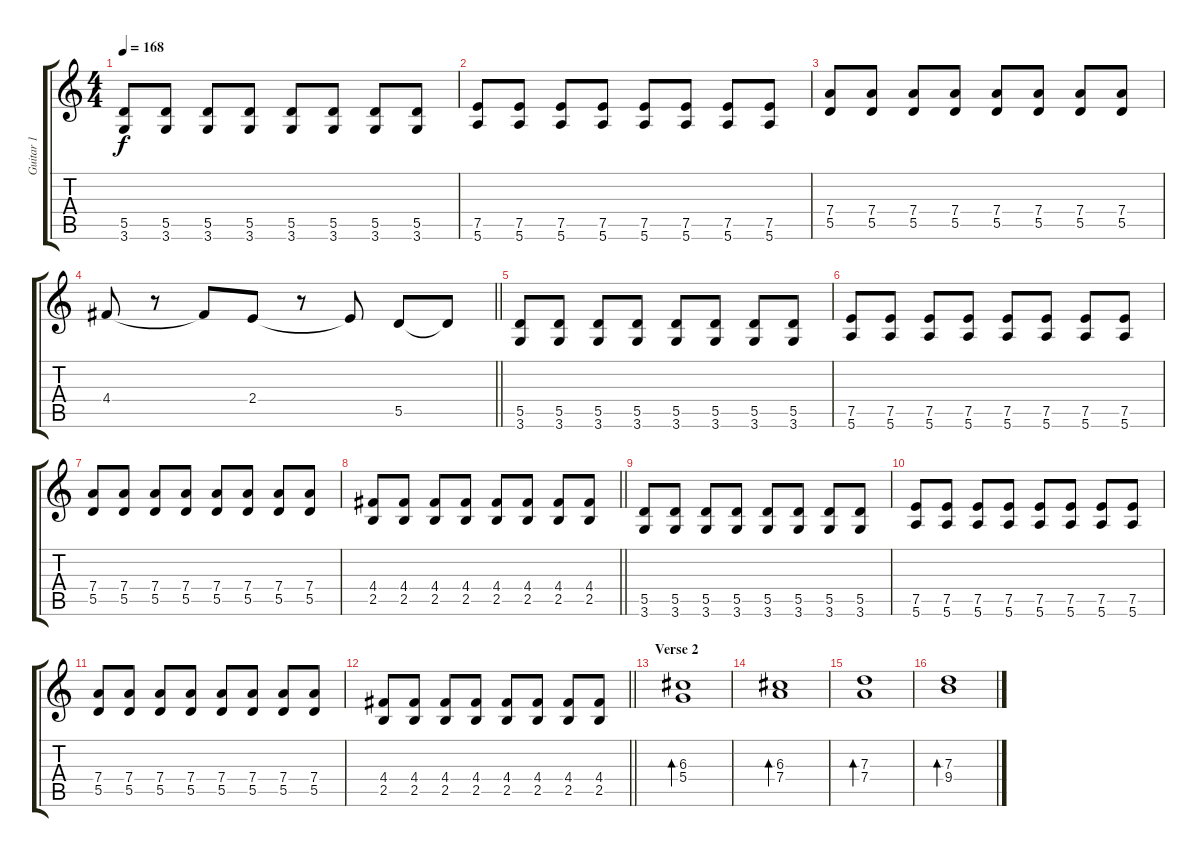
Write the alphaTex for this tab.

\track ("Guitar 1" "Guitar 1") {instrument acousticguitarsteel}
\staff {score tabs}
\tuning (E4 B3 G3 D3 A2 E2) {hide}
\ts (4 4)
\tempo 168
\clef g2
\ks c
(5.5 3.6).8{dy f} (5.5 3.6).8 (5.5 3.6).8 (5.5 3.6).8 (5.5 3.6).8 (5.5 3.6).8 (5.5 3.6).8 (5.5 3.6).8 |
(7.5 5.6).8 (7.5 5.6).8 (7.5 5.6).8 (7.5 5.6).8 (7.5 5.6).8 (7.5 5.6).8 (7.5 5.6).8 (7.5 5.6).8 |
(7.4 5.5).8 (7.4 5.5).8 (7.4 5.5).8 (7.4 5.5).8 (7.4 5.5).8 (7.4 5.5).8 (7.4 5.5).8 (7.4 5.5).8 |
\barLineRight lightlight
4.4.8 r.8 4.4{t}.8 2.4.8 r.8 2.4{t}.8 5.5.8 5.5{t}.8 |
(5.5 3.6).8 (5.5 3.6).8 (5.5 3.6).8 (5.5 3.6).8 (5.5 3.6).8 (5.5 3.6).8 (5.5 3.6).8 (5.5 3.6).8 |
(7.5 5.6).8 (7.5 5.6).8 (7.5 5.6).8 (7.5 5.6).8 (7.5 5.6).8 (7.5 5.6).8 (7.5 5.6).8 (7.5 5.6).8 |
(7.4 5.5).8 (7.4 5.5).8 (7.4 5.5).8 (7.4 5.5).8 (7.4 5.5).8 (7.4 5.5).8 (7.4 5.5).8 (7.4 5.5).8 |
\barLineRight lightlight
(4.4 2.5).8 (4.4 2.5).8 (4.4 2.5).8 (4.4 2.5).8 (4.4 2.5).8 (4.4 2.5).8 (4.4 2.5).8 (4.4 2.5).8 |
(5.5 3.6).8 (5.5 3.6).8 (5.5 3.6).8 (5.5 3.6).8 (5.5 3.6).8 (5.5 3.6).8 (5.5 3.6).8 (5.5 3.6).8 |
(7.5 5.6).8 (7.5 5.6).8 (7.5 5.6).8 (7.5 5.6).8 (7.5 5.6).8 (7.5 5.6).8 (7.5 5.6).8 (7.5 5.6).8 |
(7.4 5.5).8 (7.4 5.5).8 (7.4 5.5).8 (7.4 5.5).8 (7.4 5.5).8 (7.4 5.5).8 (7.4 5.5).8 (7.4 5.5).8 |
\barLineRight lightlight
(4.4 2.5).8 (4.4 2.5).8 (4.4 2.5).8 (4.4 2.5).8 (4.4 2.5).8 (4.4 2.5).8 (4.4 2.5).8 (4.4 2.5).8 |
\section ("" "Verse 2")
(6.3 5.4).1{bd 240 volume 12 instrument acousticguitarsteel} |
(6.3 7.4).1{bd 240} |
(7.3 7.4).1{bd 240} |
(7.3 9.4).1{bd 240}
